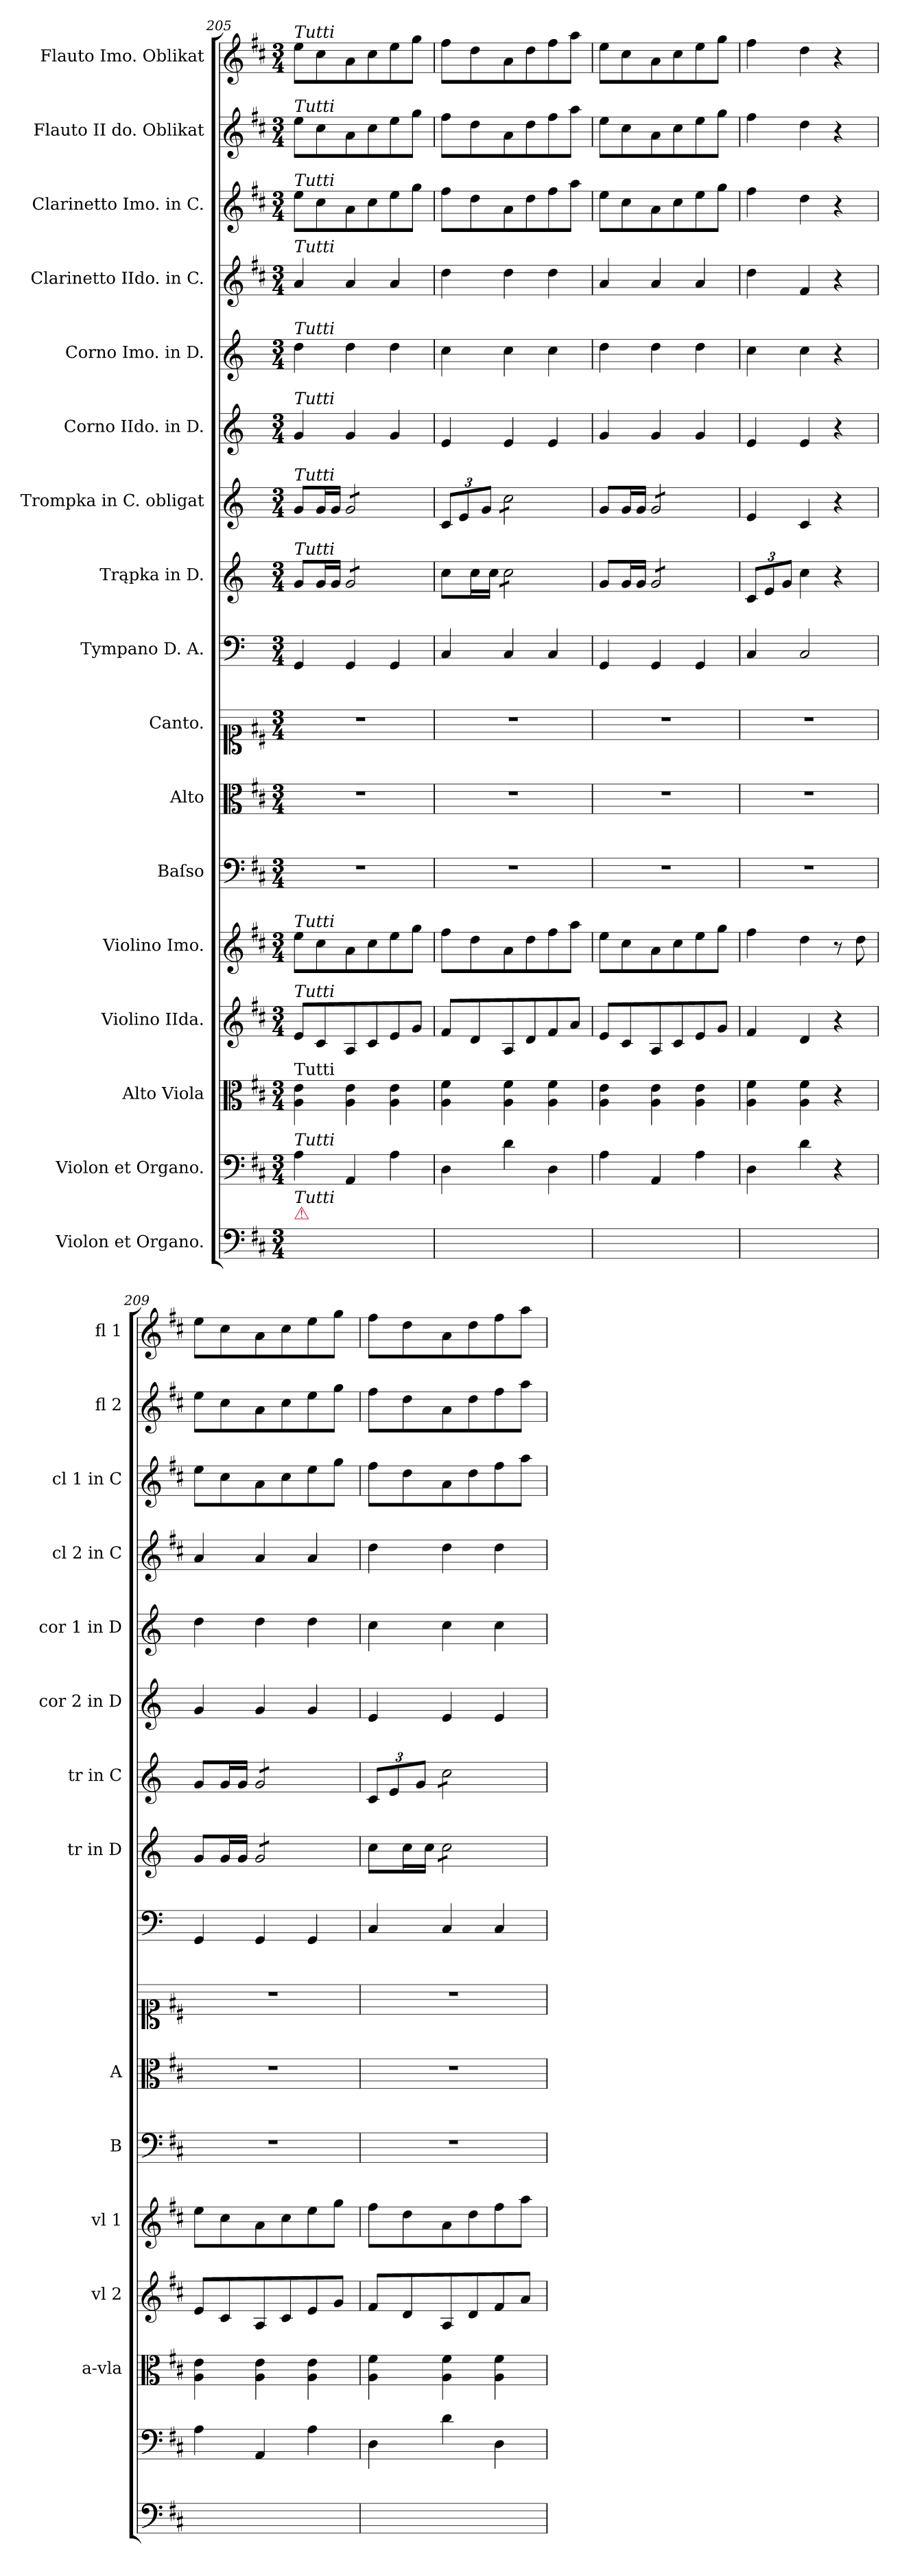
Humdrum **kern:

**kern	**kern	**kern	**kern	**kern	**kern	**kern	**kern	**kern	**kern	**kern	**kern	**kern	**kern	**kern	**kern	**kern
*part17	*part16	*part15	*part14	*part13	*part12	*part11	*part10	*part9	*part8	*part7	*part6	*part5	*part4	*part3	*part2	*part1
*staff17	*staff16	*staff15	*staff14	*staff13	*staff12	*staff11	*staff10	*staff9	*staff8	*staff7	*staff6	*staff5	*staff4	*staff3	*staff2	*staff1
*I"Violon et Organo.	*I"Violon et Organo.	*I"Alto Viola	*I"Violino IIda.	*I"Violino Imo.	*I"Baſso	*I"Alto	*I"Canto.	*I"Tympano D. A.	*I"Trąpka in D.	*I"Trompka in C. obligat	*I"Corno IIdo. in D.	*I"Corno Imo. in D.	*I"Clarinetto IIdo. in C.	*I"Clarinetto Imo. in C.	*I"Flauto II do. Oblikat	*I"Flauto Imo. Oblikat
*	*	*I'a-vla	*I'vl 2	*I'vl 1	*I'B	*I'A	*	*	*I'tr in D	*I'tr in C	*I'cor 2 in D	*I'cor 1 in D	*I'cl 2 in C	*I'cl 1 in C	*I'fl 2	*I'fl 1
*clefF4	*clefF4	*clefC3	*clefG2	*clefG2	*clefF4	*clefC3	*clefC1	*clefF4	*clefG2	*clefG2	*clefG2	*clefG2	*clefG2	*clefG2	*clefG2	*clefG2
*	*	*	*	*	*	*	*	*ITrd-1c-2	*ITrd-1c-2	*ITrd-1c-2	*ITrd6c10	*ITrd6c10	*	*	*	*
*k[f#c#]	*k[f#c#]	*k[f#c#]	*k[f#c#]	*k[f#c#]	*k[f#c#]	*k[f#c#]	*k[f#c#]	*k[f#c#]	*k[f#c#]	*k[f#c#]	*k[f#c#]	*k[f#c#]	*k[f#c#]	*k[f#c#]	*k[f#c#]	*k[f#c#]
*M3/4	*M3/4	*M3/4	*M3/4	*M3/4	*M3/4	*M3/4	*M3/4	*M3/4	*M3/4	*M3/4	*M3/4	*M3/4	*M3/4	*M3/4	*M3/4	*M3/4
=205	=205	=205	=205	=205	=205	=205	=205	=205	=205	=205	=205	=205	=205	=205	=205	=205
!	!	!	!	!	!	!	!	!	!	!	!	!	!	!	!	!LO:TX:a:i:t=Tutti
!	!	!	!	!	!	!	!	!	!	!	!	!	!	!	!LO:TX:a:i:t=Tutti	!
!	!	!	!	!	!	!	!	!	!	!	!	!	!	!LO:TX:a:i:t=Tutti	!	!
!	!	!	!	!	!	!	!	!	!	!	!	!	!LO:TX:a:i:t=Tutti	!	!	!
!	!	!	!	!	!	!	!	!	!	!	!	!LO:TX:a:i:t=Tutti	!	!	!	!
!	!	!	!	!	!	!	!	!	!	!	!LO:TX:a:i:t=Tutti	!	!	!	!	!
!	!	!	!	!	!	!	!	!	!	!LO:TX:a:i:t=Tutti	!	!	!	!	!	!
!	!	!	!	!	!	!	!	!	!LO:TX:a:i:t=Tutti	!	!	!	!	!	!	!
!	!	!	!	!LO:TX:a:i:t=Tutti	!	!	!	!	!	!	!	!	!	!	!	!
!	!	!	!LO:TX:a:i:t=Tutti	!	!	!	!	!	!	!	!	!	!	!	!	!
!	!	!LO:TX:a:t=Tutti	!	!	!	!	!	!	!	!	!	!	!	!	!	!
!	!LO:TX:a:i:t=Tutti	!	!	!	!	!	!	!	!	!	!	!	!	!	!	!
!LO:TX:a:color=crimson:t=⚠	!	!	!	!	!	!	!	!	!	!	!	!	!	!	!	!
!LO:TX:a:i:t=Tutti	!	!	!	!	!	!	!	!	!	!	!	!	!	!	!	!
4A\yy	4A\	4A\ 4e\	8e/L	8ee\L	2.r	2.r	2.r	4AA/	8a/L	8a/L	4A/	4e\	4a/	8ee\L	8ee\L	8ee\L
.	.	.	8c#/	8cc#\	.	.	.	.	16a/L	16a/L	.	.	.	8cc#\	8cc#\	8cc#\
.	.	.	.	.	.	.	.	.	16a/JJ	16a/JJ	.	.	.	.	.	.
!	!	!	!	!	!	!	!	!	!	!LO:TX:b:t=''''	!	!	!	!	!	!
*	*	*	*	*	*	*	*	*	*tremolo	*	*	*	*	*	*	*
*	*	*	*	*	*	*	*	*	*	*tremolo	*	*	*	*	*	*
4AA/yy	4AA/	4A\ 4e\	8A/	8a\	.	.	.	4AA/	8a/L	8a/L	4A/	4e\	4a/	8a\	8a\	8a\
.	.	.	8c#/	8cc#\	.	.	.	.	8a/	8a/	.	.	.	8cc#\	8cc#\	8cc#\
4A\yy	4A\	4A\ 4e\	8e/	8ee\	.	.	.	4AA/	8a/	8a/	4A/	4e\	4a/	8ee\	8ee\	8ee\
.	.	.	8g/J	8gg\J	.	.	.	.	8a/J	8a/J	.	.	.	8gg\J	8gg\J	8gg\J
*	*	*	*	*	*	*	*	*	*	*Xtremolo	*	*	*	*	*	*
*	*	*	*	*	*	*	*	*	*Xtremolo	*	*	*	*	*	*	*
=206	=206	=206	=206	=206	=206	=206	=206	=206	=206	=206	=206	=206	=206	=206	=206	=206
4D\yy	4D\	4A\ 4f#\	8f#/L	8ff#\L	2.r	2.r	2.r	4D/	8dd\L	12d/L	4F#/	4d\	4dd\	8ff#\L	8ff#\L	8ff#\L
.	.	.	.	.	.	.	.	.	.	12f#/	.	.	.	.	.	.
.	.	.	8d/	8dd\	.	.	.	.	16dd\L	.	.	.	.	8dd\	8dd\	8dd\
.	.	.	.	.	.	.	.	.	.	12a/J	.	.	.	.	.	.
.	.	.	.	.	.	.	.	.	16dd\JJ	.	.	.	.	.	.	.
!	!	!	!	!	!	!	!	!	!	!LO:TX:a:t=''''	!	!	!	!	!	!
*	*	*	*	*	*	*	*	*	*tremolo	*	*	*	*	*	*	*
*	*	*	*	*	*	*	*	*	*	*tremolo	*	*	*	*	*	*
4d\yy	4d\	4A\ 4f#\	8A/	8a\	.	.	.	4D/	8dd\L	8dd\L	4F#/	4d\	4dd\	8a\	8a\	8a\
.	.	.	8d/	8dd\	.	.	.	.	8dd\	8dd\	.	.	.	8dd\	8dd\	8dd\
4D\yy	4D\	4A\ 4f#\	8f#/	8ff#\	.	.	.	4D/	8dd\	8dd\	4F#/	4d\	4dd\	8ff#\	8ff#\	8ff#\
.	.	.	8a/J	8aa\J	.	.	.	.	8dd\J	8dd\J	.	.	.	8aa\J	8aa\J	8aa\J
*	*	*	*	*	*	*	*	*	*	*Xtremolo	*	*	*	*	*	*
*	*	*	*	*	*	*	*	*	*Xtremolo	*	*	*	*	*	*	*
=207	=207	=207	=207	=207	=207	=207	=207	=207	=207	=207	=207	=207	=207	=207	=207	=207
4A\yy	4A\	4A\ 4e\	8e/L	8ee\L	2.r	2.r	2.r	4AA/	8a/L	8a/L	4A/	4e\	4a/	8ee\L	8ee\L	8ee\L
.	.	.	8c#/	8cc#\	.	.	.	.	16a/L	16a/L	.	.	.	8cc#\	8cc#\	8cc#\
.	.	.	.	.	.	.	.	.	16a/JJ	16a/JJ	.	.	.	.	.	.
!	!	!	!	!	!	!	!	!	!	!LO:TX:b:t=''''	!	!	!	!	!	!
*	*	*	*	*	*	*	*	*	*tremolo	*	*	*	*	*	*	*
*	*	*	*	*	*	*	*	*	*	*tremolo	*	*	*	*	*	*
4AA/yy	4AA/	4A\ 4e\	8A/	8a\	.	.	.	4AA/	8a/L	8a/L	4A/	4e\	4a/	8a\	8a\	8a\
.	.	.	8c#/	8cc#\	.	.	.	.	8a/	8a/	.	.	.	8cc#\	8cc#\	8cc#\
4A\yy	4A\	4A\ 4e\	8e/	8ee\	.	.	.	4AA/	8a/	8a/	4A/	4e\	4a/	8ee\	8ee\	8ee\
.	.	.	8g/J	8gg\J	.	.	.	.	8a/J	8a/J	.	.	.	8gg\J	8gg\J	8gg\J
*	*	*	*	*	*	*	*	*	*	*Xtremolo	*	*	*	*	*	*
*	*	*	*	*	*	*	*	*	*Xtremolo	*	*	*	*	*	*	*
=208	=208	=208	=208	=208	=208	=208	=208	=208	=208	=208	=208	=208	=208	=208	=208	=208
4D\yy	4D\	4A\ 4f#\	4f#/	4ff#\	2.r	2.r	2.r	4D/	12d/L	4f#/	4F#/	4d\	4dd\	4ff#\	4ff#\	4ff#\
.	.	.	.	.	.	.	.	.	12f#/	.	.	.	.	.	.	.
.	.	.	.	.	.	.	.	.	12a/J	.	.	.	.	.	.	.
4d\yy	4d\	4A\ 4f#\	4d/	4dd\	.	.	.	2D/	4dd\	4d/	4F#/	4d\	4f#/	4dd\	4dd\	4dd\
4ryy	4r	4r	4r	8r	.	.	.	.	4r	4r	4r	4r	4r	4r	4r	4r
.	.	.	.	8dd\	.	.	.	.	.	.	.	.	.	.	.	.
=209	=209	=209	=209	=209	=209	=209	=209	=209	=209	=209	=209	=209	=209	=209	=209	=209
4A\yy	4A\	4A\ 4e\	8e/L	8ee\L	2.r	2.r	2.r	4AA/	8a/L	8a/L	4A/	4e\	4a/	8ee\L	8ee\L	8ee\L
.	.	.	8c#/	8cc#\	.	.	.	.	16a/L	16a/L	.	.	.	8cc#\	8cc#\	8cc#\
.	.	.	.	.	.	.	.	.	16a/JJ	16a/JJ	.	.	.	.	.	.
*	*	*	*	*	*	*	*	*	*tremolo	*	*	*	*	*	*	*
*	*	*	*	*	*	*	*	*	*	*tremolo	*	*	*	*	*	*
4AA/yy	4AA/	4A\ 4e\	8A/	8a\	.	.	.	4AA/	8a/L	8a/L	4A/	4e\	4a/	8a\	8a\	8a\
.	.	.	8c#/	8cc#\	.	.	.	.	8a/	8a/	.	.	.	8cc#\	8cc#\	8cc#\
4A\yy	4A\	4A\ 4e\	8e/	8ee\	.	.	.	4AA/	8a/	8a/	4A/	4e\	4a/	8ee\	8ee\	8ee\
.	.	.	8g/J	8gg\J	.	.	.	.	8a/J	8a/J	.	.	.	8gg\J	8gg\J	8gg\J
*	*	*	*	*	*	*	*	*	*	*Xtremolo	*	*	*	*	*	*
*	*	*	*	*	*	*	*	*	*Xtremolo	*	*	*	*	*	*	*
=210	=210	=210	=210	=210	=210	=210	=210	=210	=210	=210	=210	=210	=210	=210	=210	=210
4D\yy	4D\	4A\ 4f#\	8f#/L	8ff#\L	2.r	2.r	2.r	4D/	8dd\L	12d/L	4F#/	4d\	4dd\	8ff#\L	8ff#\L	8ff#\L
.	.	.	.	.	.	.	.	.	.	12f#/	.	.	.	.	.	.
.	.	.	8d/	8dd\	.	.	.	.	16dd\L	.	.	.	.	8dd\	8dd\	8dd\
.	.	.	.	.	.	.	.	.	.	12a/J	.	.	.	.	.	.
.	.	.	.	.	.	.	.	.	16dd\JJ	.	.	.	.	.	.	.
*	*	*	*	*	*	*	*	*	*tremolo	*	*	*	*	*	*	*
*	*	*	*	*	*	*	*	*	*	*tremolo	*	*	*	*	*	*
4d\yy	4d\	4A\ 4f#\	8A/	8a\	.	.	.	4D/	8dd\L	8dd\L	4F#/	4d\	4dd\	8a\	8a\	8a\
.	.	.	8d/	8dd\	.	.	.	.	8dd\	8dd\	.	.	.	8dd\	8dd\	8dd\
4D\yy	4D\	4A\ 4f#\	8f#/	8ff#\	.	.	.	4D/	8dd\	8dd\	4F#/	4d\	4dd\	8ff#\	8ff#\	8ff#\
.	.	.	8a/J	8aa\J	.	.	.	.	8dd\J	8dd\J	.	.	.	8aa\J	8aa\J	8aa\J
*	*	*	*	*	*	*	*	*	*	*Xtremolo	*	*	*	*	*	*
*	*	*	*	*	*	*	*	*	*Xtremolo	*	*	*	*	*	*	*
=	=	=	=	=	=	=	=	=	=	=	=	=	=	=	=	=
*-	*-	*-	*-	*-	*-	*-	*-	*-	*-	*-	*-	*-	*-	*-	*-	*-
